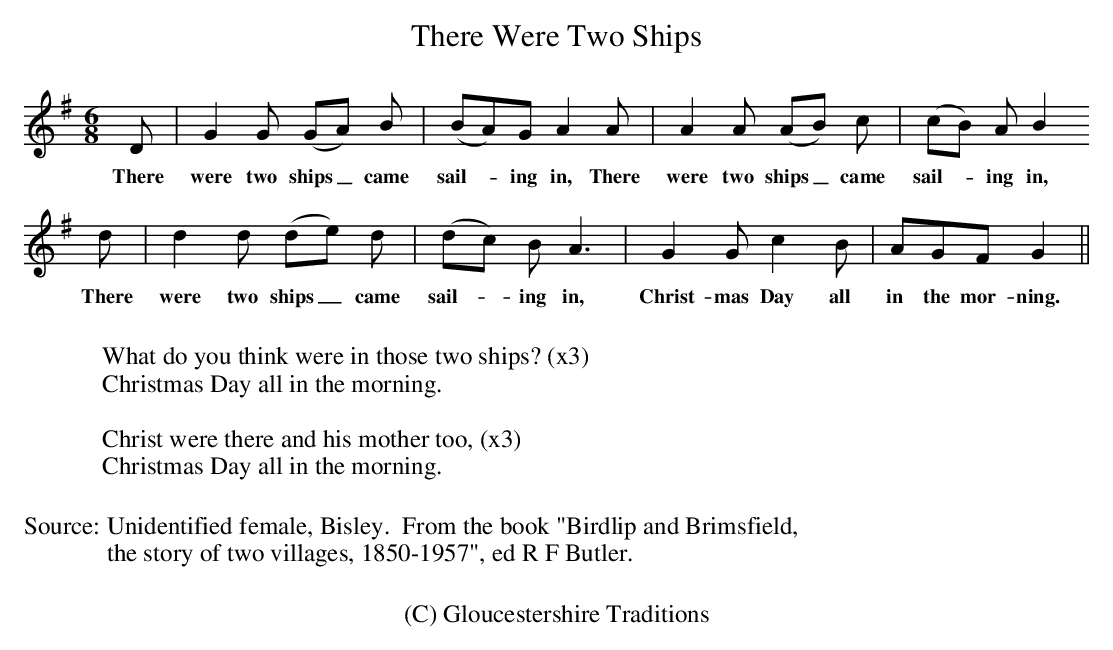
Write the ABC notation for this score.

X:1
T: There Were Two Ships
M:6/8
L:1/8
K:G
D | G2G (GA) B | (BA)GA2A | A2A (AB) c |(cB) AB2
w:There were two ships_ came sail--ing in, There were two ships_ came sail-- ing in,
d | d2d (de) d | (dc) BA3 | G2Gc2B | AGFG2 ||
w:There were two ships_ came sail--ing in, Christ-mas Day all in the mor-ning.
W:
W:What do you think were in those two ships? (x3)
W:Christmas Day all in the morning.
W:
W:Christ were there and his mother too, (x3)
W:Christmas Day all in the morning.
W:
